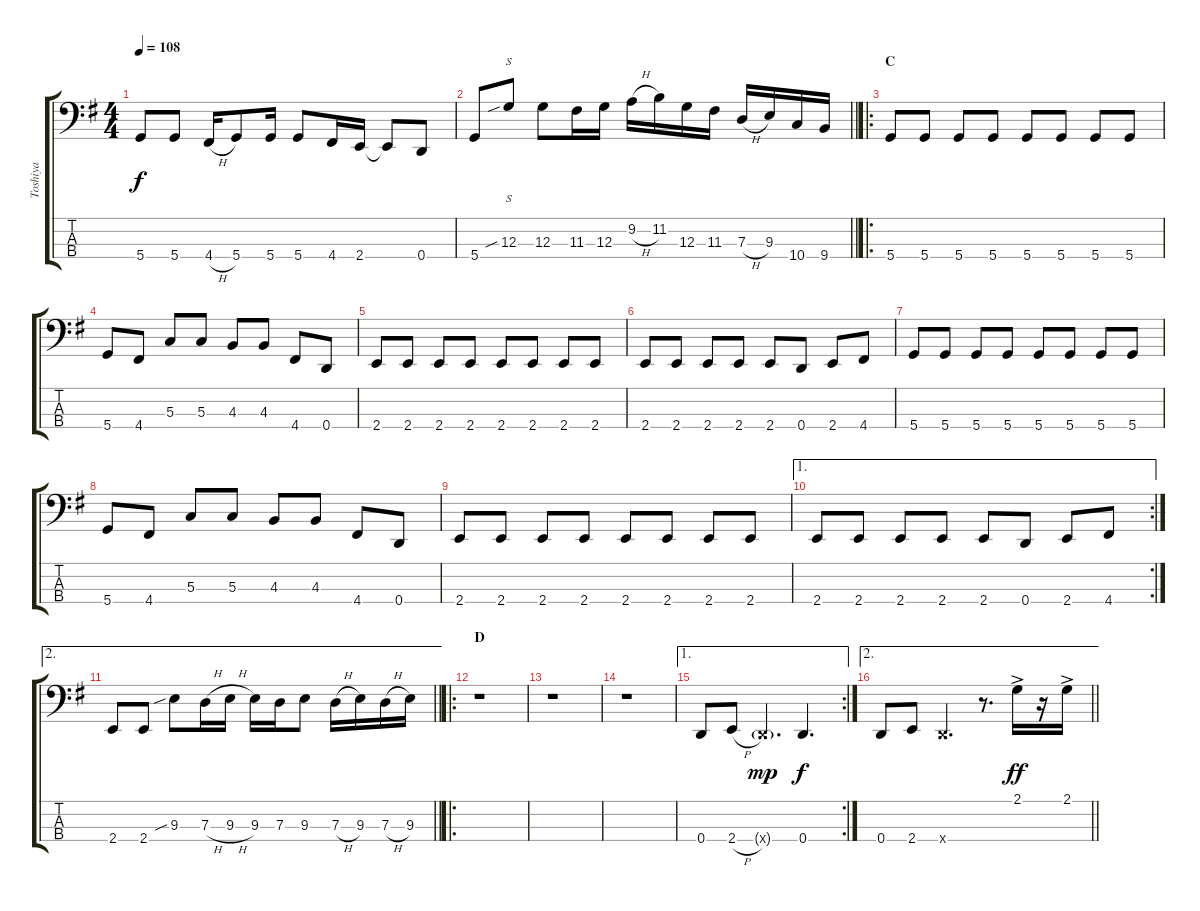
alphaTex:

\track ("Toshiya" "Toshiya") {instrument electricbasspick}
\staff {score tabs}
\tuning (F2 C2 G1 D1) {hide}
\ts (4 4)
\tempo 108
\clef f4
\ks eminor
5.4.8{dy f} 5.4.8 4.4{h}.16 5.4.8 5.4.16 5.4.8 4.4.16 2.4.16 2.4{t}.8 0.4.8 |
\barLineRight lightlight
5.4.8 12.3{sib}.8{s} 12.3.8 11.3.16 12.3.16 9.2{h}.16 11.2.16 12.3.16 11.3.16 7.3{h}.16 9.3.16 10.4.16 9.4.16 |
\ro
\section ("" "C")
5.4.8 5.4.8 5.4.8 5.4.8 5.4.8 5.4.8 5.4.8 5.4.8 |
5.4.8 4.4.8 5.3.8 5.3.8 4.3.8 4.3.8 4.4.8 0.4.8 |
2.4.8 2.4.8 2.4.8 2.4.8 2.4.8 2.4.8 2.4.8 2.4.8 |
2.4.8 2.4.8 2.4.8 2.4.8 2.4.8 0.4.8 2.4.8 4.4.8 |
5.4.8 5.4.8 5.4.8 5.4.8 5.4.8 5.4.8 5.4.8 5.4.8 |
5.4.8 4.4.8 5.3.8 5.3.8 4.3.8 4.3.8 4.4.8 0.4.8 |
2.4.8 2.4.8 2.4.8 2.4.8 2.4.8 2.4.8 2.4.8 2.4.8 |
\ae 1
\rc 2
2.4.8 2.4.8 2.4.8 2.4.8 2.4.8 0.4.8 2.4.8 4.4.8 |
\ae 2
\barLineRight lightlight
2.4.8 2.4.8 9.3{sib}.8 7.3{h}.16 9.3{h}.16 9.3.16 7.3.16 9.3.8 7.3{h}.16 9.3.16 7.3{h}.16 9.3.16 |
\ro
\section ("" "D")
r.1 |
r.1 |
r.1 |
\ae 1
\rc 2
0.4.8 2.4{h}.8 0.4{g x}.4{d dy mp} 0.4.4{d dy f} |
\ae 2
\barLineRight lightlight
0.4.8 2.4.8 0.4{x}.4{d} r.8{d} 2.1{ac}.16{dy ff} r.16 2.1{ac}.16
